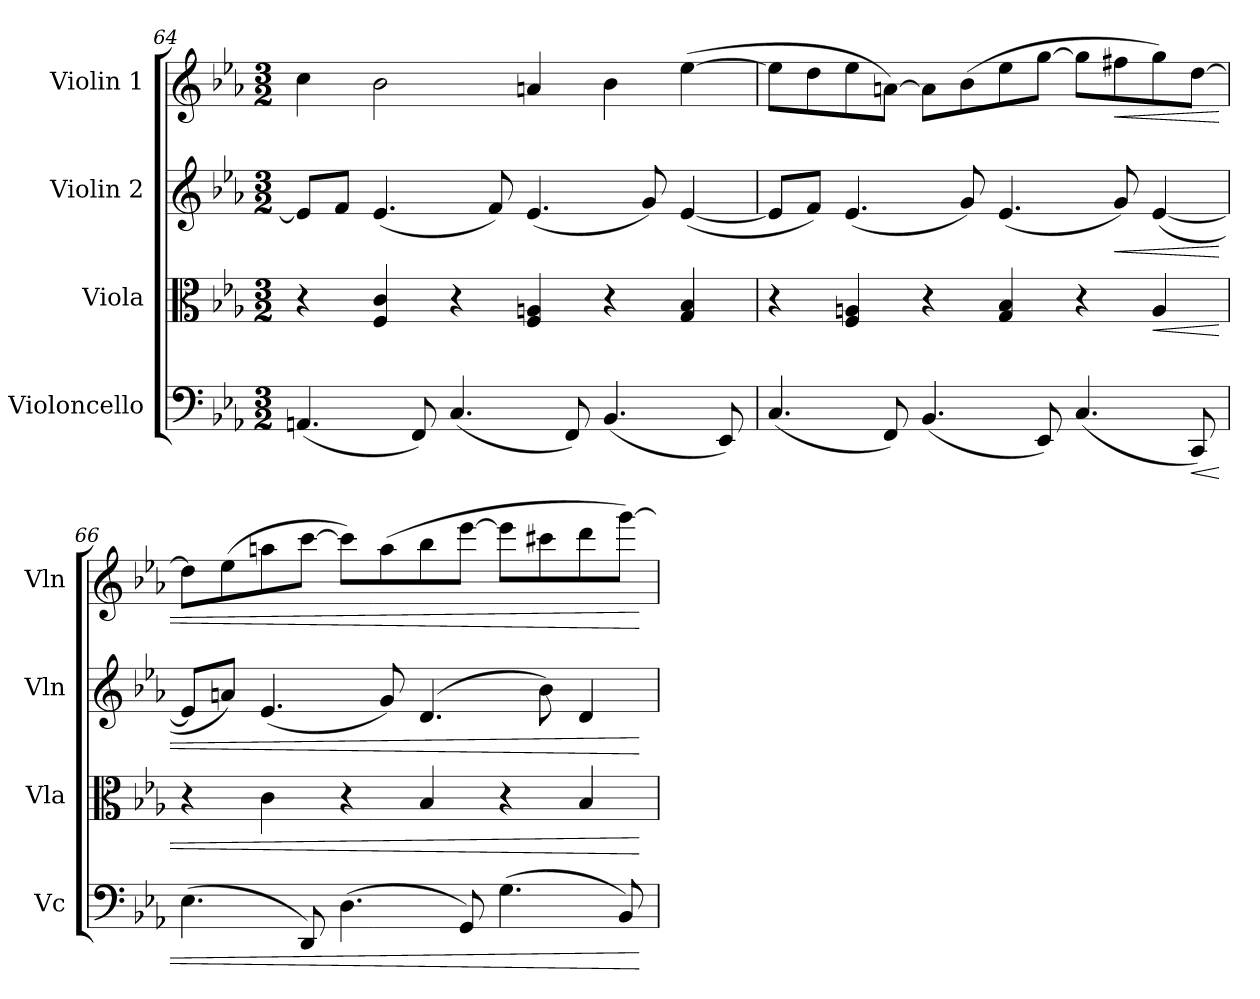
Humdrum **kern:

**kern	**dynam	**kern	**dynam	**kern	**dynam	**kern	**dynam
*part4	*part4	*part3	*part3	*part2	*part2	*part1	*part1
*staff4	*staff4	*staff3	*staff3	*staff2	*staff2	*staff1	*staff1
*I"Violoncello	*	*I"Viola	*	*I"Violin 2	*	*I"Violin 1	*
*I'Vc	*	*I'Vla	*	*I'Vln	*	*I'Vln	*
*clefF4	*	*clefC3	*	*clefG2	*	*clefG2	*
*k[b-e-a-]	*	*k[b-e-a-]	*	*k[b-e-a-]	*	*k[b-e-a-]	*
*M3/2	*	*M3/2	*	*M3/2	*	*M3/2	*
=64	=64	=64	=64	=64	=64	=64	=64
(4.AAn/	.	4r	.	8e-/L]	.	4cc\	.
.	.	.	.	8f/J	.	.	.
.	.	4F/ 4c/	.	(4.e-/	.	2b-\	.
8FF/)	.	.	.	.	.	.	.
(4.C/	.	4r	.	.	.	.	.
.	.	.	.	8f/)	.	.	.
.	.	4F/ 4An/	.	(4.e-/	.	4an/	.
8FF/)	.	.	.	.	.	.	.
(4.BB-/	.	4r	.	.	.	4b-\	.
.	.	.	.	8g/)	.	.	.
.	.	4G/ 4B-/	.	([4e-/	.	([4ee-\	.
8EE-/)	.	.	.	.	.	.	.
=65	=65	=65	=65	=65	=65	=65	=65
(4.C/	.	4r	.	8e-/L]	.	8ee-\L]	.
.	.	.	.	8f/J)	.	8dd\	.
.	.	4F/ 4An/	.	(4.e-/	.	8ee-\	.
8FF/)	.	.	.	.	.	[8an\J)	.
(4.BB-/	.	4r	.	.	.	8a\L]	.
.	.	.	.	8g/)	.	(8b-\	.
.	.	4G/ 4B-/	.	(4.e-/	.	8ee-\	.
8EE-/)	.	.	.	.	.	[8gg\J	.
(4.C/	.	4r	.	.	.	8gg\L]	.
!	!	!	!	!	!LO:HP:b	!	!LO:HP:b
.	.	.	.	8g/)	<	8ff#X\	<
!	!	!	!LO:HP:b	!	!	!	!
.	.	4A/	<	([4e-/	.	8gg\)	.
!	!LO:HP:b	!	!	!	!	!	!
8CC/)	<	.	.	.	.	[8dd\J	.
!!LO:PB:g=z
=66	=66	=66	=66	=66	=66	=66	=66
(4.E-\	.	4r	.	8e-/L]	.	8dd\L]	.
.	.	.	.	8an/J)	.	(8ee-\	.
.	.	4c\	.	(4.e-/	.	8aan\	.
8DD/)	.	.	.	.	.	[8ccc\J	.
(4.D\	.	4r	.	.	.	8ccc\L])	.
.	.	.	.	8g/)	.	(8aa\	.
.	.	4B-/	.	(4.d/	.	8bb-\	.
8GG/)	.	.	.	.	.	[8eee-\J	.
(4.G\	.	4r	.	.	.	8eee-\L]	.
.	.	.	.	8b-\)	.	8ccc#X\	.
.	.	4B-/	.	4d/	.	8ddd\	.
8BB-/)	.	.	.	.	.	[8ggg\J)	.
.	[	.	[	.	[	.	[
=	=	=	=	=	=	=	=
*-	*-	*-	*-	*-	*-	*-	*-
